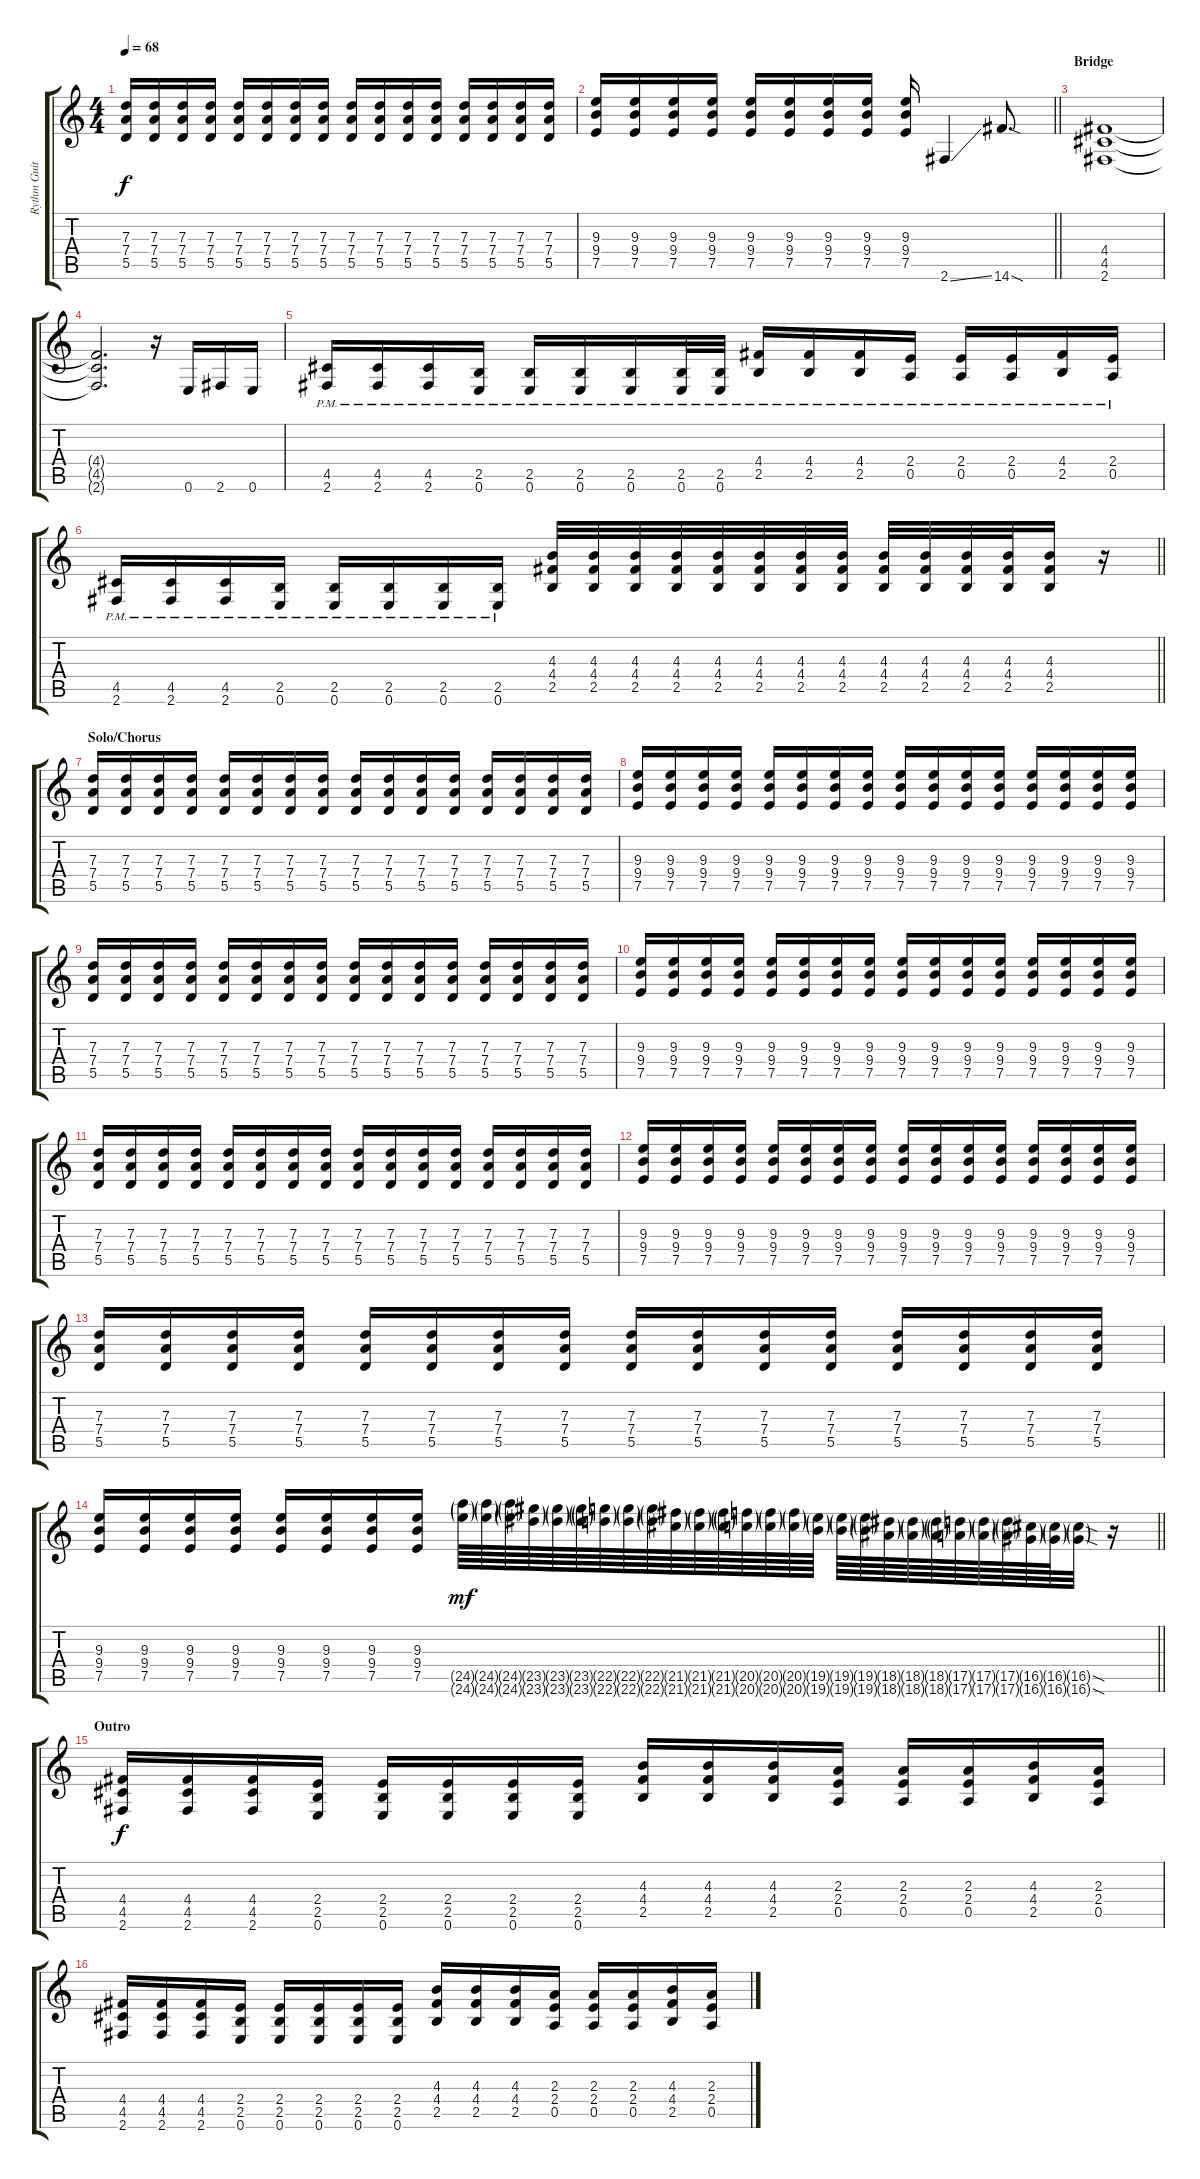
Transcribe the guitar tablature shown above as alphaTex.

\track ("Rythm Guitar" "Rythm Guit") {instrument distortionguitar}
\staff {score tabs}
\tuning (E4 B3 G3 D3 A2 E2) {hide}
\ts (4 4)
\tempo 68
\clef g2
\ks c
(7.3 7.4 5.5).16{dy f} (7.3 7.4 5.5).16 (7.3 7.4 5.5).16 (7.3 7.4 5.5).16 (7.3 7.4 5.5).16 (7.3 7.4 5.5).16 (7.3 7.4 5.5).16 (7.3 7.4 5.5).16 (7.3 7.4 5.5).16 (7.3 7.4 5.5).16 (7.3 7.4 5.5).16 (7.3 7.4 5.5).16 (7.3 7.4 5.5).16 (7.3 7.4 5.5).16 (7.3 7.4 5.5).16 (7.3 7.4 5.5).16 |
\barLineRight lightlight
(9.3 9.4 7.5).16 (9.3 9.4 7.5).16 (9.3 9.4 7.5).16 (9.3 9.4 7.5).16 (9.3 9.4 7.5).16 (9.3 9.4 7.5).16 (9.3 9.4 7.5).16 (9.3 9.4 7.5).16 (9.3 9.4 7.5).16 2.6{ss}.4 14.6{sod}.8{d} |
\section ("" "Bridge")
(4.4 4.5 2.6).1{volume 6} |
(4.4{t} 4.5{t} 2.6{t}).2{d} r.16 0.6.16{volume 14} 2.6.16 0.6.16 |
(4.5{pm} 2.6{pm}).16 (4.5{pm} 2.6{pm}).16 (4.5{pm} 2.6{pm}).16 (2.5{pm} 0.6{pm}).16 (2.5{pm} 0.6{pm}).16 (2.5{pm} 0.6{pm}).16 (2.5{pm} 0.6{pm}).16 (2.5{pm} 0.6{pm}).32 (2.5{pm} 0.6{pm}).32 (4.4{pm} 2.5{pm}).16 (4.4{pm} 2.5{pm}).16 (4.4{pm} 2.5{pm}).16 (2.4{pm} 0.5{pm}).16 (2.4{pm} 0.5{pm}).16 (2.4{pm} 0.5{pm}).16 (4.4{pm} 2.5{pm}).16 (2.4{pm} 0.5{pm}).16 |
\barLineRight lightlight
(4.5{pm} 2.6{pm}).16 (4.5{pm} 2.6{pm}).16 (4.5{pm} 2.6{pm}).16 (2.5{pm} 0.6{pm}).16 (2.5{pm} 0.6{pm}).16 (2.5{pm} 0.6{pm}).16 (2.5{pm} 0.6{pm}).16 (2.5{pm} 0.6{pm}).16 (4.3 4.4 2.5).32 (4.3 4.4 2.5).32 (4.3 4.4 2.5).32 (4.3 4.4 2.5).32 (4.3 4.4 2.5).32 (4.3 4.4 2.5).32 (4.3 4.4 2.5).32 (4.3 4.4 2.5).32 (4.3 4.4 2.5).32 (4.3 4.4 2.5).32 (4.3 4.4 2.5).32 (4.3 4.4 2.5).32 (4.3 4.4 2.5).16 r.16 |
\section ("" "Solo/Chorus")
(7.3 7.4 5.5).16 (7.3 7.4 5.5).16 (7.3 7.4 5.5).16 (7.3 7.4 5.5).16 (7.3 7.4 5.5).16 (7.3 7.4 5.5).16 (7.3 7.4 5.5).16 (7.3 7.4 5.5).16 (7.3 7.4 5.5).16 (7.3 7.4 5.5).16 (7.3 7.4 5.5).16 (7.3 7.4 5.5).16 (7.3 7.4 5.5).16 (7.3 7.4 5.5).16 (7.3 7.4 5.5).16 (7.3 7.4 5.5).16 |
(9.3 9.4 7.5).16 (9.3 9.4 7.5).16 (9.3 9.4 7.5).16 (9.3 9.4 7.5).16 (9.3 9.4 7.5).16 (9.3 9.4 7.5).16 (9.3 9.4 7.5).16 (9.3 9.4 7.5).16 (9.3 9.4 7.5).16 (9.3 9.4 7.5).16 (9.3 9.4 7.5).16 (9.3 9.4 7.5).16 (9.3 9.4 7.5).16 (9.3 9.4 7.5).16 (9.3 9.4 7.5).16 (9.3 9.4 7.5).16 |
(7.3 7.4 5.5).16 (7.3 7.4 5.5).16 (7.3 7.4 5.5).16 (7.3 7.4 5.5).16 (7.3 7.4 5.5).16 (7.3 7.4 5.5).16 (7.3 7.4 5.5).16 (7.3 7.4 5.5).16 (7.3 7.4 5.5).16 (7.3 7.4 5.5).16 (7.3 7.4 5.5).16 (7.3 7.4 5.5).16 (7.3 7.4 5.5).16 (7.3 7.4 5.5).16 (7.3 7.4 5.5).16 (7.3 7.4 5.5).16 |
(9.3 9.4 7.5).16 (9.3 9.4 7.5).16 (9.3 9.4 7.5).16 (9.3 9.4 7.5).16 (9.3 9.4 7.5).16 (9.3 9.4 7.5).16 (9.3 9.4 7.5).16 (9.3 9.4 7.5).16 (9.3 9.4 7.5).16 (9.3 9.4 7.5).16 (9.3 9.4 7.5).16 (9.3 9.4 7.5).16 (9.3 9.4 7.5).16 (9.3 9.4 7.5).16 (9.3 9.4 7.5).16 (9.3 9.4 7.5).16 |
(7.3 7.4 5.5).16 (7.3 7.4 5.5).16 (7.3 7.4 5.5).16 (7.3 7.4 5.5).16 (7.3 7.4 5.5).16 (7.3 7.4 5.5).16 (7.3 7.4 5.5).16 (7.3 7.4 5.5).16 (7.3 7.4 5.5).16 (7.3 7.4 5.5).16 (7.3 7.4 5.5).16 (7.3 7.4 5.5).16 (7.3 7.4 5.5).16 (7.3 7.4 5.5).16 (7.3 7.4 5.5).16 (7.3 7.4 5.5).16 |
(9.3 9.4 7.5).16 (9.3 9.4 7.5).16 (9.3 9.4 7.5).16 (9.3 9.4 7.5).16 (9.3 9.4 7.5).16 (9.3 9.4 7.5).16 (9.3 9.4 7.5).16 (9.3 9.4 7.5).16 (9.3 9.4 7.5).16 (9.3 9.4 7.5).16 (9.3 9.4 7.5).16 (9.3 9.4 7.5).16 (9.3 9.4 7.5).16 (9.3 9.4 7.5).16 (9.3 9.4 7.5).16 (9.3 9.4 7.5).16 |
(7.3 7.4 5.5).16 (7.3 7.4 5.5).16 (7.3 7.4 5.5).16 (7.3 7.4 5.5).16 (7.3 7.4 5.5).16 (7.3 7.4 5.5).16 (7.3 7.4 5.5).16 (7.3 7.4 5.5).16 (7.3 7.4 5.5).16 (7.3 7.4 5.5).16 (7.3 7.4 5.5).16 (7.3 7.4 5.5).16 (7.3 7.4 5.5).16 (7.3 7.4 5.5).16 (7.3 7.4 5.5).16 (7.3 7.4 5.5).16 |
\barLineRight lightlight
(9.3 9.4 7.5).16 (9.3 9.4 7.5).16 (9.3 9.4 7.5).16 (9.3 9.4 7.5).16 (9.3 9.4 7.5).16 (9.3 9.4 7.5).16 (9.3 9.4 7.5).16 (9.3 9.4 7.5).16 (24.5{g} 24.6{g}).64{dy mf instrument guitarharmonics} (24.5{g} 24.6{g}).64 (24.5{g} 24.6{g}).64 (23.5{g} 23.6{g}).64 (23.5{g} 23.6{g}).64 (23.5{g} 23.6{g}).64 (22.5{g} 22.6{g}).64 (22.5{g} 22.6{g}).64 (22.5{g} 22.6{g}).64 (21.5{g} 21.6{g}).64 (21.5{g} 21.6{g}).64 (21.5{g} 21.6{g}).64 (20.5{g} 20.6{g}).64 (20.5{g} 20.6{g}).64 (20.5{g} 20.6{g}).64 (19.5{g} 19.6{g}).64 (19.5{g} 19.6{g}).64 (19.5{g} 19.6{g}).64 (18.5{g} 18.6{g}).64 (18.5{g} 18.6{g}).64 (18.5{g} 18.6{g}).64 (17.5{g} 17.6{g}).64 (17.5{g} 17.6{g}).64 (17.5{g} 17.6{g}).64 (16.5{g} 16.6{g}).64 (16.5{g} 16.6{g}).64 (16.5{sod g} 16.6{sod g}).32 r.16 |
\section ("" "Outro")
(4.4 4.5 2.6).16{dy f volume 16 instrument distortionguitar} (4.4 4.5 2.6).16 (4.4 4.5 2.6).16 (2.4 2.5 0.6).16 (2.4 2.5 0.6).16 (2.4 2.5 0.6).16 (2.4 2.5 0.6).16 (2.4 2.5 0.6).16 (4.3 4.4 2.5).16 (4.3 4.4 2.5).16 (4.3 4.4 2.5).16 (2.3 2.4 0.5).16 (2.3 2.4 0.5).16 (2.3 2.4 0.5).16 (4.3 4.4 2.5).16 (2.3 2.4 0.5).16 |
(4.4 4.5 2.6).16 (4.4 4.5 2.6).16 (4.4 4.5 2.6).16 (2.4 2.5 0.6).16 (2.4 2.5 0.6).16 (2.4 2.5 0.6).16 (2.4 2.5 0.6).16 (2.4 2.5 0.6).16 (4.3 4.4 2.5).16 (4.3 4.4 2.5).16 (4.3 4.4 2.5).16 (2.3 2.4 0.5).16 (2.3 2.4 0.5).16 (2.3 2.4 0.5).16 (4.3 4.4 2.5).16 (2.3 2.4 0.5).16
